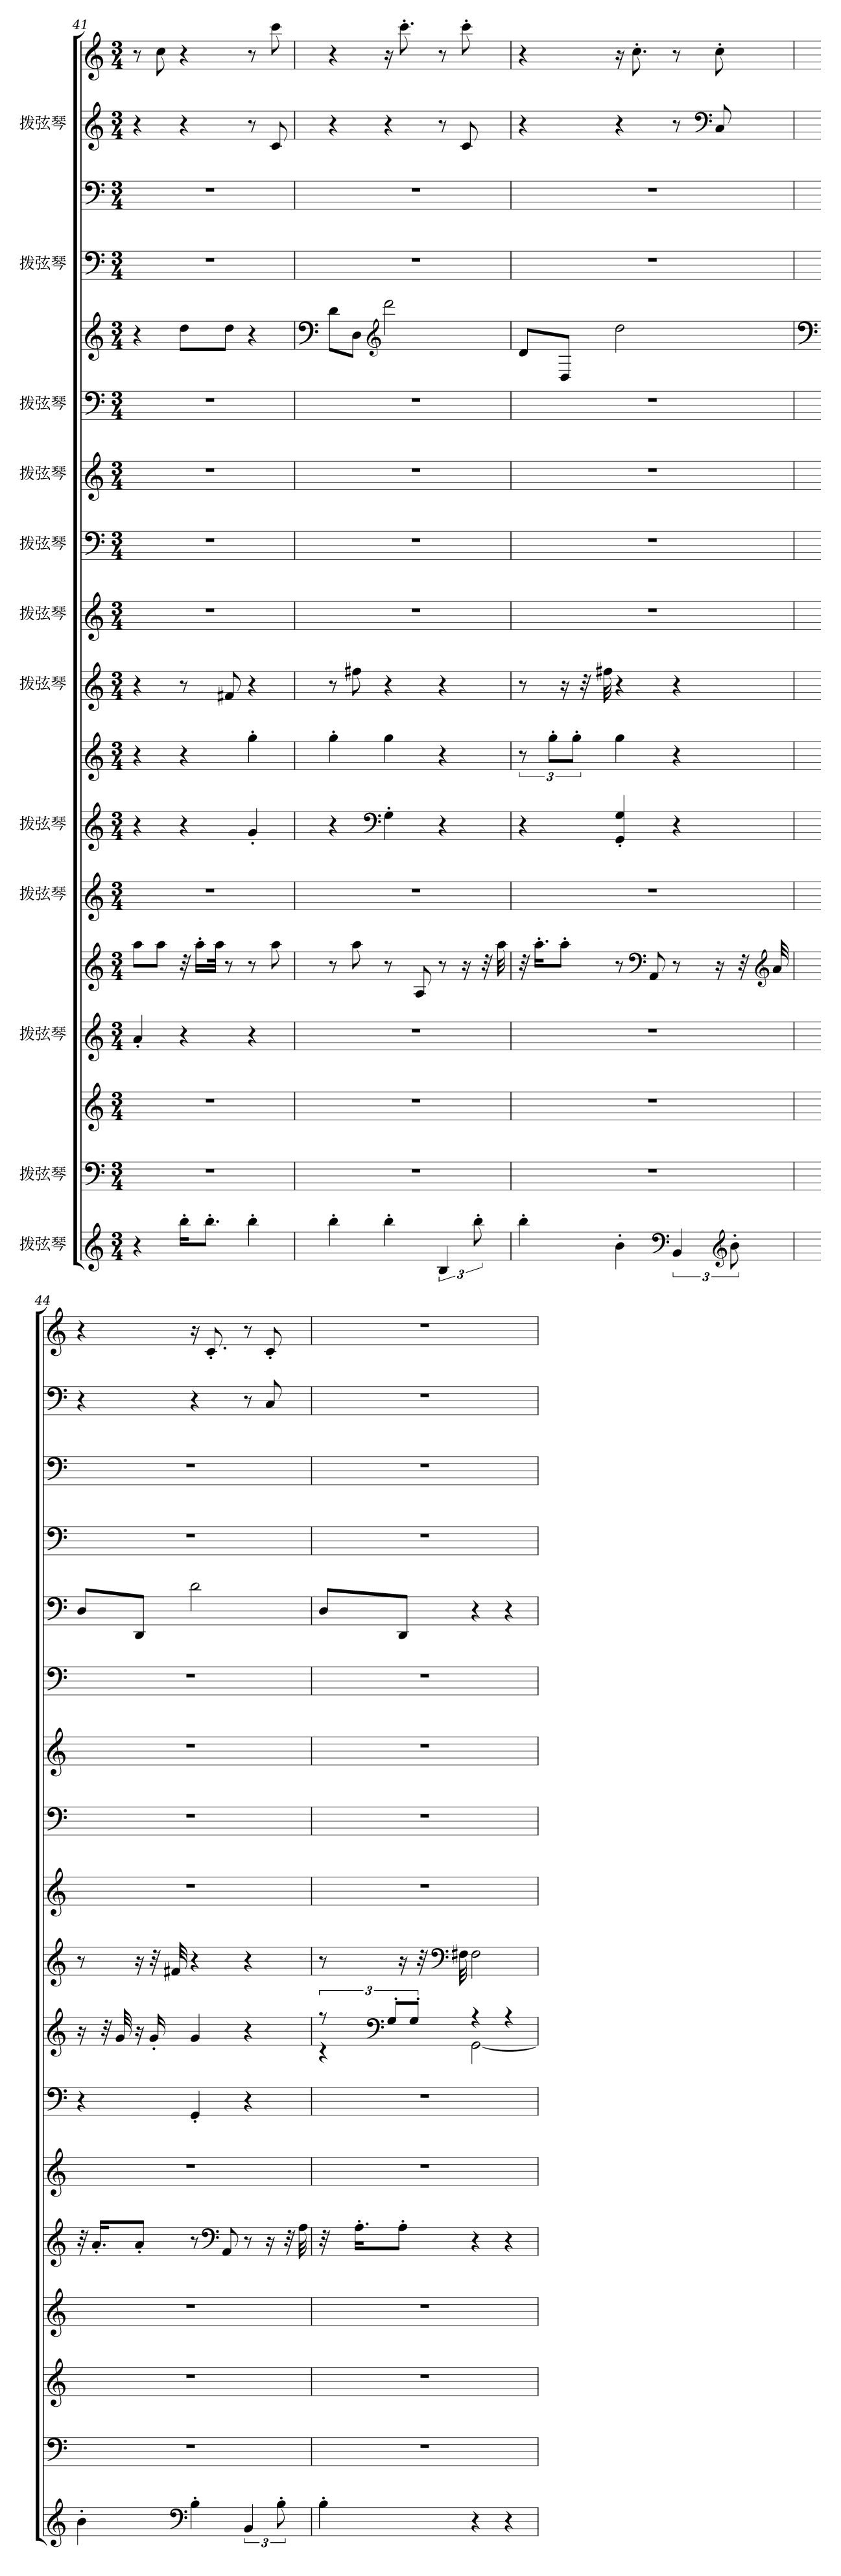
**kern	**kern	**kern	**kern	**kern	**kern	**kern	**kern	**kern	**kern	**kern	**kern	**kern	**kern	**kern	**kern	**kern	**kern
*part12	*part11	*part11	*part10	*part10	*part9	*part8	*part8	*part7	*part6	*part5	*part4	*part3	*part3	*part2	*part2	*part1	*part1
*staff18	*staff17	*staff16	*staff15	*staff14	*staff13	*staff12	*staff11	*staff10	*staff9	*staff8	*staff7	*staff6	*staff5	*staff4	*staff3	*staff2	*staff1
*I"拨弦琴	*I"拨弦琴	*	*I"拨弦琴	*	*I"拨弦琴	*I"拨弦琴	*	*I"拨弦琴	*I"拨弦琴	*I"拨弦琴	*I"拨弦琴	*I"拨弦琴	*	*I"拨弦琴	*	*I"拨弦琴	*
*clefG2	*clefF4	*clefG2	*clefG2	*clefG2	*clefG2	*clefG2	*clefG2	*clefG2	*clefG2	*clefF4	*clefG2	*clefF4	*clefG2	*clefF4	*clefF4	*clefG2	*clefG2
*k[]	*k[]	*k[]	*k[]	*k[]	*k[]	*k[]	*k[]	*k[]	*k[]	*k[]	*k[]	*k[]	*k[]	*k[]	*k[]	*k[]	*k[]
*M3/4	*M3/4	*M3/4	*M3/4	*M3/4	*M3/4	*M3/4	*M3/4	*M3/4	*M3/4	*M3/4	*M3/4	*M3/4	*M3/4	*M3/4	*M3/4	*M3/4	*M3/4
=41	=41	=41	=41	=41	=41	=41	=41	=41	=41	=41	=41	=41	=41	=41	=41	=41	=41
4r	2.r	2.r	4a'/	8aa\L	2.r	4r	4r	4r	2.r	2.r	2.r	2.r	4r	2.r	2.r	4r	8r
.	.	.	.	8aa\J	.	.	.	.	.	.	.	.	.	.	.	.	8cc\
16bb'\KL	.	.	4r	32r	.	4r	4r	8r	.	.	.	.	8dd\L	.	.	4r	4r
.	.	.	.	16aa'\LL	.	.	.	.	.	.	.	.	.	.	.	.	.
8.bb'\J	.	.	.	.	.	.	.	.	.	.	.	.	.	.	.	.	.
.	.	.	.	32aa\JJk	.	.	.	.	.	.	.	.	.	.	.	.	.
.	.	.	.	8r	.	.	.	8f#X/	.	.	.	.	8dd\J	.	.	.	.
4bb'\	.	.	4r	8r	.	4g'/	4gg'\	4r	.	.	.	.	4r	.	.	8r	8r
.	.	.	.	8aa\	.	.	.	.	.	.	.	.	.	.	.	8c/	8ccc\
=42	=42	=42	=42	=42	=42	=42	=42	=42	=42	=42	=42	=42	=42	=42	=42	=42	=42
*	*	*	*	*	*	*	*	*	*	*	*	*	*clefF4	*	*	*	*
4bb'\	2.r	2.r	2.r	8r	2.r	4r	4gg'\	8r	2.r	2.r	2.r	2.r	8d\L	2.r	2.r	4r	4r
.	.	.	.	8aa\	.	.	.	8ff#X\	.	.	.	.	8D\J	.	.	.	.
*	*	*	*	*	*	*clefF4	*	*	*	*	*	*	*clefG2	*	*	*	*
4bb'\	.	.	.	8r	.	4G'\	4gg\	4r	.	.	.	.	2ddd\	.	.	4r	16r
.	.	.	.	.	.	.	.	.	.	.	.	.	.	.	.	.	8.ccc'\
.	.	.	.	8A/	.	.	.	.	.	.	.	.	.	.	.	.	.
6B/	.	.	.	8r	.	4r	4r	4r	.	.	.	.	.	.	.	8r	8r
.	.	.	.	16r	.	.	.	.	.	.	.	.	.	.	.	8c/	8ccc'\
12bb'\	.	.	.	.	.	.	.	.	.	.	.	.	.	.	.	.	.
.	.	.	.	32r	.	.	.	.	.	.	.	.	.	.	.	.	.
.	.	.	.	32aa\	.	.	.	.	.	.	.	.	.	.	.	.	.
!!LO:PB:g=z
=43	=43	=43	=43	=43	=43	=43	=43	=43	=43	=43	=43	=43	=43	=43	=43	=43	=43
4bb'\	2.r	2.r	2.r	32r	2.r	4r	12r	8r	2.r	2.r	2.r	2.r	8d/L	2.r	2.r	4r	4r
.	.	.	.	16.aa'\KL	.	.	.	.	.	.	.	.	.	.	.	.	.
.	.	.	.	.	.	.	12gg'\L	.	.	.	.	.	.	.	.	.	.
.	.	.	.	8aa'\J	.	.	.	16r	.	.	.	.	8D/J	.	.	.	.
.	.	.	.	.	.	.	12gg'\J	.	.	.	.	.	.	.	.	.	.
.	.	.	.	.	.	.	.	32r	.	.	.	.	.	.	.	.	.
.	.	.	.	.	.	.	.	32ff#X\	.	.	.	.	.	.	.	.	.
4b'\	.	.	.	8r	.	4GG/' 4G/'	4gg\	4r	.	.	.	.	2dd\	.	.	4r	16r
.	.	.	.	.	.	.	.	.	.	.	.	.	.	.	.	.	8.cc'\
*	*	*	*	*clefF4	*	*	*	*	*	*	*	*	*	*	*	*	*
.	.	.	.	8AA/	.	.	.	.	.	.	.	.	.	.	.	.	.
*clefF4	*	*	*	*	*	*	*	*	*	*	*	*	*	*	*	*	*
6BB/	.	.	.	8r	.	4r	4r	4r	.	.	.	.	.	.	.	8r	8r
*	*	*	*	*	*	*	*	*	*	*	*	*	*	*	*	*clefF4	*
.	.	.	.	16r	.	.	.	.	.	.	.	.	.	.	.	8C/	8cc'\
*clefG2	*	*	*	*	*	*	*	*	*	*	*	*	*	*	*	*	*
12b'\	.	.	.	.	.	.	.	.	.	.	.	.	.	.	.	.	.
.	.	.	.	32r	.	.	.	.	.	.	.	.	.	.	.	.	.
*	*	*	*	*clefG2	*	*	*	*	*	*	*	*	*	*	*	*	*
.	.	.	.	32a/	.	.	.	.	.	.	.	.	.	.	.	.	.
=44	=44	=44	=44	=44	=44	=44	=44	=44	=44	=44	=44	=44	=44	=44	=44	=44	=44
*	*	*	*	*	*	*	*	*	*	*	*	*	*clefF4	*	*	*	*
4b'\	2.r	2.r	2.r	32r	2.r	4r	16r	8r	2.r	2.r	2.r	2.r	8D/L	2.r	2.r	4r	4r
.	.	.	.	16.a'/KL	.	.	.	.	.	.	.	.	.	.	.	.	.
.	.	.	.	.	.	.	32r	.	.	.	.	.	.	.	.	.	.
.	.	.	.	.	.	.	32g/	.	.	.	.	.	.	.	.	.	.
.	.	.	.	8a'/J	.	.	16r	16r	.	.	.	.	8DD/J	.	.	.	.
.	.	.	.	.	.	.	16g'/	32r	.	.	.	.	.	.	.	.	.
.	.	.	.	.	.	.	.	32f#X/	.	.	.	.	.	.	.	.	.
*clefF4	*	*	*	*	*	*	*	*	*	*	*	*	*	*	*	*	*
4B'\	.	.	.	8r	.	4GG'/	4g/	4r	.	.	.	.	2d\	.	.	4r	16r
.	.	.	.	.	.	.	.	.	.	.	.	.	.	.	.	.	8.c'/
*	*	*	*	*clefF4	*	*	*	*	*	*	*	*	*	*	*	*	*
.	.	.	.	8AA/	.	.	.	.	.	.	.	.	.	.	.	.	.
6BB/	.	.	.	8r	.	4r	4r	4r	.	.	.	.	.	.	.	8r	8r
.	.	.	.	16r	.	.	.	.	.	.	.	.	.	.	.	8C/	8c'/
12B'\	.	.	.	.	.	.	.	.	.	.	.	.	.	.	.	.	.
.	.	.	.	32r	.	.	.	.	.	.	.	.	.	.	.	.	.
.	.	.	.	32A\	.	.	.	.	.	.	.	.	.	.	.	.	.
!!LO:PB:g=z
=45	=45	=45	=45	=45	=45	=45	=45	=45	=45	=45	=45	=45	=45	=45	=45	=45	=45
*	*	*	*	*	*	*	*^	*	*	*	*	*	*	*	*	*	*
4B'\	2.r	2.r	2.r	32r	2.r	2.r	12r	4r	8r	2.r	2.r	2.r	2.r	8D/L	2.r	2.r	2.r	2.r
.	.	.	.	16.A'\KL	.	.	.	.	.	.	.	.	.	.	.	.	.	.
*	*	*	*	*	*	*	*clefF4	*	*	*	*	*	*	*	*	*	*	*
.	.	.	.	.	.	.	12G'/L	.	.	.	.	.	.	.	.	.	.	.
.	.	.	.	8A'\J	.	.	.	.	16r	.	.	.	.	8DD/J	.	.	.	.
.	.	.	.	.	.	.	12G'/J	.	.	.	.	.	.	.	.	.	.	.
.	.	.	.	.	.	.	.	.	32r	.	.	.	.	.	.	.	.	.
*	*	*	*	*	*	*	*	*	*clefF4	*	*	*	*	*	*	*	*	*
.	.	.	.	.	.	.	.	.	32F#X\	.	.	.	.	.	.	.	.	.
4r	.	.	.	4r	.	.	4r	[2GG\	2F#\	.	.	.	.	4r	.	.	.	.
4r	.	.	.	4r	.	.	4r	.	.	.	.	.	.	4r	.	.	.	.
*	*	*	*	*	*	*	*v	*v	*	*	*	*	*	*	*	*	*	*
=	=	=	=	=	=	=	=	=	=	=	=	=	=	=	=	=	=
*-	*-	*-	*-	*-	*-	*-	*-	*-	*-	*-	*-	*-	*-	*-	*-	*-	*-
